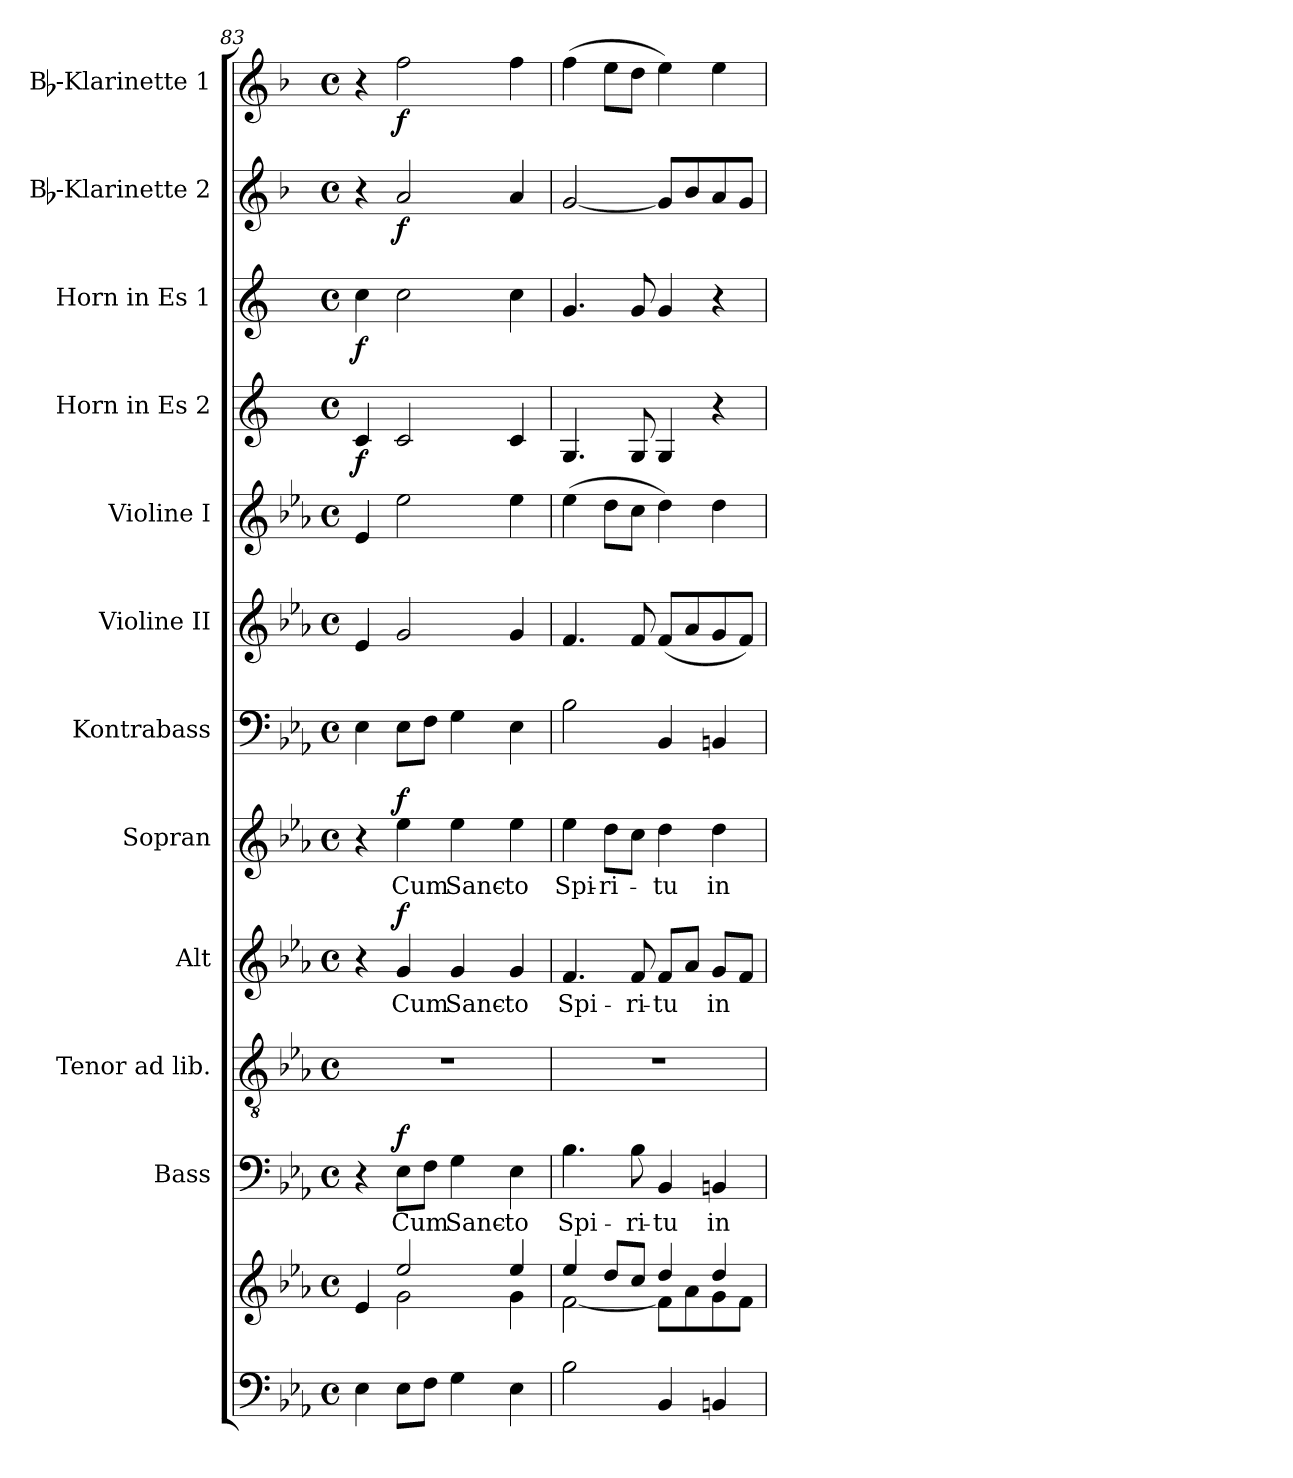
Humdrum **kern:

**kern	**kern	**kern	**text	**dynam	**kern	**kern	**text	**dynam	**kern	**text	**dynam	**kern	**kern	**kern	**kern	**dynam	**kern	**dynam	**kern	**dynam	**kern	**dynam
*part12	*part12	*part11	*part11	*part11	*part10	*part9	*part9	*part9	*part8	*part8	*part8	*part7	*part6	*part5	*part4	*part4	*part3	*part3	*part2	*part2	*part1	*part1
*staff13	*staff12	*staff11	*staff11	*staff11	*staff10	*staff9	*staff9	*staff9	*staff8	*staff8	*staff8	*staff7	*staff6	*staff5	*staff4	*staff4	*staff3	*staff3	*staff2	*staff2	*staff1	*staff1
*	*	*I"Bass	*	*	*I"Tenor ad lib.	*I"Alt	*	*	*I"Sopran	*	*	*I"Kontrabass	*I"Violine II	*I"Violine I	*I"Horn in Es 2	*	*I"Horn in Es 1	*	*I"Bb-Klarinette 2	*	*I"Bb-Klarinette 1	*
*	*	*I'B.	*	*	*I'T.	*I'A.	*	*	*I'S.	*	*	*I'Kb.	*I'Vl. II	*I'Vl. I	*	*	*	*	*I'Bb Kl. 2	*	*I'Bb Kl. 1	*
*clefF4	*clefG2	*clefF4	*	*	*clefGv2	*clefG2	*	*	*clefG2	*	*	*clefF4	*clefG2	*clefG2	*clefG2	*	*clefG2	*	*clefG2	*	*clefG2	*
*	*	*	*	*	*	*	*	*	*	*	*	*ITrd7c12	*	*	*ITrd5c9	*	*ITrd5c9	*	*ITrd1c2	*	*ITrd1c2	*
*k[b-e-a-]	*k[b-e-a-]	*k[b-e-a-]	*	*	*k[b-e-a-]	*k[b-e-a-]	*	*	*k[b-e-a-]	*	*	*k[b-e-a-]	*k[b-e-a-]	*k[b-e-a-]	*k[b-e-a-]	*	*k[b-e-a-]	*	*k[b-e-a-]	*	*k[b-e-a-]	*
*E-:	*E-:	*E-:	*	*	*E-:	*E-:	*	*	*E-:	*	*	*E-:	*E-:	*E-:	*E-:	*	*E-:	*	*E-:	*	*E-:	*
*M4/4	*M4/4	*M4/4	*	*	*M4/4	*M4/4	*	*	*M4/4	*	*	*M4/4	*M4/4	*M4/4	*M4/4	*	*M4/4	*	*M4/4	*	*M4/4	*
*met(c)	*met(c)	*met(c)	*	*	*met(c)	*met(c)	*	*	*met(c)	*	*	*met(c)	*met(c)	*met(c)	*met(c)	*	*met(c)	*	*met(c)	*	*met(c)	*
=83	=83	=83	=83	=83	=83	=83	=83	=83	=83	=83	=83	=83	=83	=83	=83	=83	=83	=83	=83	=83	=83	=83
*	*^	*	*	*	*	*	*	*	*	*	*	*	*	*	*	*	*	*	*	*	*	*
!	!	!	!	!	!	!	!	!	!	!	!	!	!	!	!	!	!LO:DY:b	!	!LO:DY:b	!	!	!	!
4E-\	4e-/	4ryy	4r	.	.	1r	4r	.	.	4r	.	.	4EE-\	4e-/	4e-/	4E-/	f	4e-\	f	4r	.	4r	.
!	!	!	!	!LO:LY:b	!LO:DY:a	!	!	!LO:LY:b	!LO:DY:a	!	!LO:LY:b	!LO:DY:a	!	!	!	!	!	!	!	!	!LO:DY:b	!	!LO:DY:b
8E-\L	2ee-/	2g\	8E-\L	Cum	f	.	4g/	Cum	f	4ee-\	Cum	f	8EE-\L	2g/	2ee-\	2E-/	.	2e-\	.	2g/	f	2ee-\	f
8F\J	.	.	8F\J	.	.	.	.	.	.	.	.	.	8FF\J	.	.	.	.	.	.	.	.	.	.
!	!	!	!	!LO:LY:b	!	!	!	!LO:LY:b	!	!	!LO:LY:b	!	!	!	!	!	!	!	!	!	!	!	!
4G\	.	.	4G\	Sanc-	.	.	4g/	Sanc-	.	4ee-\	Sanc-	.	4GG\	.	.	.	.	.	.	.	.	.	.
!	!	!	!	!LO:LY:b	!	!	!	!LO:LY:b	!	!	!LO:LY:b	!	!	!	!	!	!	!	!	!	!	!	!
4E-\	4ee-/	4g\	4E-\	-to	.	.	4g/	-to	.	4ee-\	-to	.	4EE-\	4g/	4ee-\	4E-/	.	4e-\	.	4g/	.	4ee-\	.
=84	=84	=84	=84	=84	=84	=84	=84	=84	=84	=84	=84	=84	=84	=84	=84	=84	=84	=84	=84	=84	=84	=84	=84
!	!	!	!	!LO:LY:b	!	!	!	!LO:LY:b	!	!	!LO:LY:b	!	!	!	!	!	!	!	!	!	!	!	!
2B-\	4ee-/	[<2f\	4.B-\	Spi-	.	1r	4.f/	Spi-	.	4ee-\	Spi-	.	2BB-\	4.f/	(>4ee-\	4.BB-/	.	4.B-/	.	[2f/	.	(>4ee-\	.
!	!	!	!	!	!	!	!	!	!	!	!LO:LY:b	!	!	!	!	!	!	!	!	!	!	!	!
.	8dd/L	.	.	.	.	.	.	.	.	8dd\L	-ri-	.	.	.	8dd\L	.	.	.	.	.	.	8dd\L	.
!	!	!	!	!LO:LY:b	!	!	!	!LO:LY:b	!	!	!	!	!	!	!	!	!	!	!	!	!	!	!
.	8cc/J	.	8B-\	-ri-	.	.	8f/	-ri-	.	8cc\J	.	.	.	8f/	8cc\J	8BB-/	.	8B-/	.	.	.	8cc\J	.
!	!	!	!	!LO:LY:b	!	!	!	!LO:LY:b	!	!	!LO:LY:b	!	!	!	!	!	!	!	!	!	!	!	!
4BB-/	4dd/	8f\L]	4BB-/	-tu	.	.	8f/L	-tu	.	4dd\	-tu	.	4BBB-/	(<8f/L	4dd\)	4BB-/	.	4B-/	.	8f/L]	.	4dd\)	.
.	.	8a-\	.	.	.	.	8a-/J	.	.	.	.	.	.	8a-/	.	.	.	.	.	8a-/	.	.	.
!	!	!	!	!LO:LY:b	!	!	!	!LO:LY:b	!	!	!LO:LY:b	!	!	!	!	!	!	!	!	!	!	!	!
4BBn/	4dd/	8g\	4BBn/	in	.	.	8g/L	in	.	4dd\	in	.	4BBBn/	8g/	4dd\	4r	.	4r	.	8g/	.	4dd\	.
.	.	8f\J	.	.	.	.	8f/J	.	.	.	.	.	.	8f/J)	.	.	.	.	.	8f/J	.	.	.
*	*v	*v	*	*	*	*	*	*	*	*	*	*	*	*	*	*	*	*	*	*	*	*	*
=	=	=	=	=	=	=	=	=	=	=	=	=	=	=	=	=	=	=	=	=	=	=
*-	*-	*-	*-	*-	*-	*-	*-	*-	*-	*-	*-	*-	*-	*-	*-	*-	*-	*-	*-	*-	*-	*-
